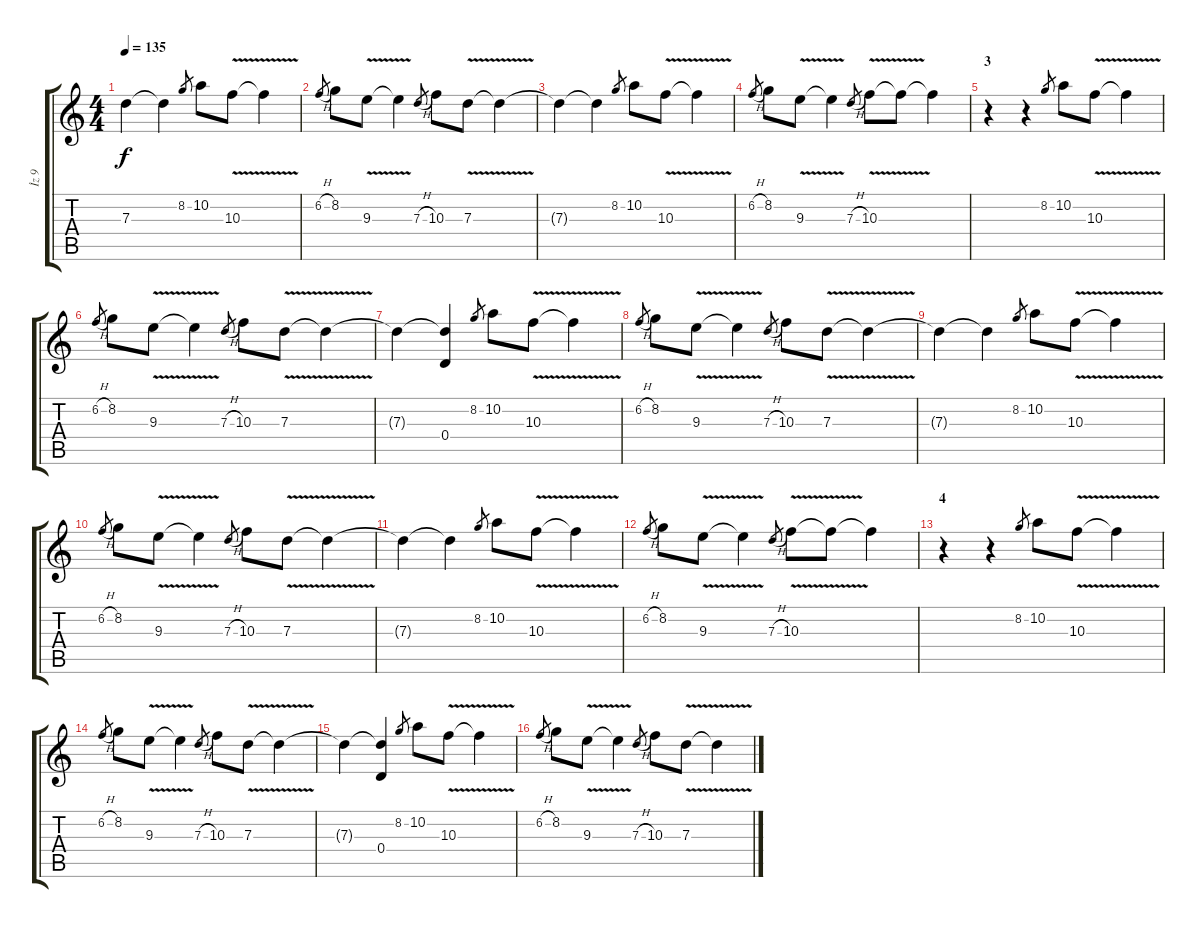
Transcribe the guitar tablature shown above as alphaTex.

\track ("İz 9" "İz 9") {instrument overdrivenguitar}
\staff {score tabs}
\tuning (E4 B3 G3 D3 A2 E2) {hide}
\ts (4 4)
\tempo 135
\clef g2
\ks c
7.3{t}.4{dy f} 7.3{t}.4 8.2.8{gr} 10.2.8 10.3{v}.8 10.3{t}.4 |
6.2{h}.8{gr} 8.2.8 9.3{v}.8 9.3{t}.4 7.3{h}.8{gr} 10.3.8 7.3{v}.8 7.3{t}.4 |
7.3{t}.4 7.3{t}.4 8.2.8{gr} 10.2.8 10.3{v}.8 10.3{t}.4 |
6.2{h}.8{gr} 8.2.8 9.3{v}.8 9.3{t}.4 7.3{h}.8{gr} 10.3{v}.8 10.3{t}.8 10.3{t}.4 |
\section ("" "3")
r.4{volume 16} r.4 8.2.8{gr} 10.2.8 10.3{v}.8 10.3{t}.4 |
6.2{h}.8{gr} 8.2.8 9.3{v}.8 9.3{t}.4 7.3{h}.8{gr} 10.3.8 7.3{v}.8 7.3{t}.4 |
7.3{t}.4 (7.3{t} 0.4).4 8.2.8{gr} 10.2.8 10.3{v}.8 10.3{t}.4 |
6.2{h}.8{gr} 8.2.8 9.3{v}.8 9.3{t}.4 7.3{h}.8{gr} 10.3.8 7.3{v}.8 7.3{t}.4 |
7.3{t}.4 7.3{t}.4 8.2.8{gr} 10.2.8 10.3{v}.8 10.3{t}.4 |
6.2{h}.8{gr} 8.2.8 9.3{v}.8 9.3{t}.4 7.3{h}.8{gr} 10.3.8 7.3{v}.8 7.3{t}.4 |
7.3{t}.4 7.3{t}.4 8.2.8{gr} 10.2.8 10.3{v}.8 10.3{t}.4 |
6.2{h}.8{gr} 8.2.8 9.3{v}.8 9.3{t}.4 7.3{h}.8{gr} 10.3{v}.8 10.3{t}.8 10.3{t}.4 |
\section ("" "4")
r.4{volume 16} r.4 8.2.8{gr} 10.2.8 10.3{v}.8 10.3{t}.4 |
6.2{h}.8{gr} 8.2.8 9.3{v}.8 9.3{t}.4 7.3{h}.8{gr} 10.3.8 7.3{v}.8 7.3{t}.4 |
7.3{t}.4 (7.3{t} 0.4).4 8.2.8{gr} 10.2.8 10.3{v}.8 10.3{t}.4 |
6.2{h}.8{gr} 8.2.8 9.3{v}.8 9.3{t}.4 7.3{h}.8{gr} 10.3.8 7.3{v}.8 7.3{t}.4
